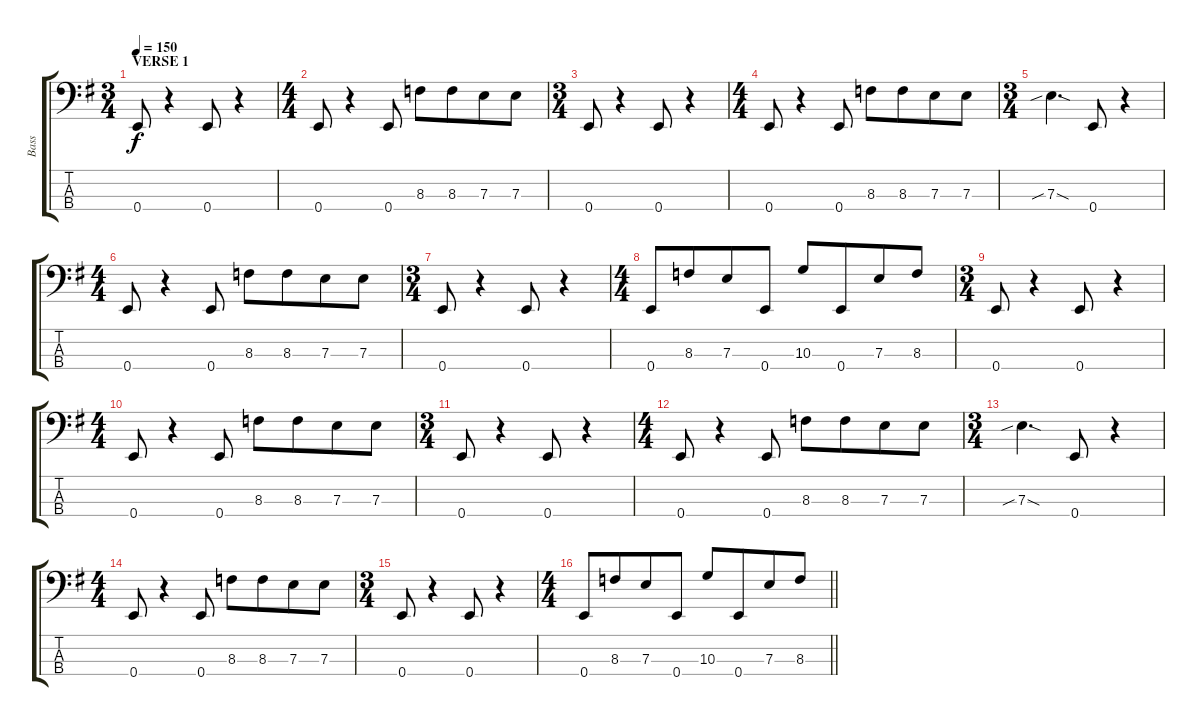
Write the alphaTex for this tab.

\track ("Bass" "Bass") {instrument electricbasspick}
\staff {score tabs}
\tuning (G2 D2 A1 E1) {hide}
\ts (3 4)
\section ("" "VERSE 1")
\tempo 150
\clef f4
\ks eminor
0.4.8{dy f} r.4 0.4.8 r.4 |
\ts (4 4)
0.4.8 r.4 0.4.8 8.3.8 8.3.8{beam merge} 7.3.8 7.3.8 |
\ts (3 4)
0.4.8 r.4 0.4.8 r.4 |
\ts (4 4)
0.4.8 r.4 0.4.8 8.3.8 8.3.8{beam merge} 7.3.8 7.3.8 |
\ts (3 4)
7.3{sib sod}.4{d} 0.4.8 r.4 |
\ts (4 4)
0.4.8 r.4 0.4.8 8.3.8 8.3.8{beam merge} 7.3.8 7.3.8 |
\ts (3 4)
0.4.8 r.4 0.4.8 r.4 |
\ts (4 4)
0.4.8 8.3.8{beam merge} 7.3.8 0.4.8 10.3.8 0.4.8{beam merge} 7.3.8 8.3.8 |
\ts (3 4)
0.4.8 r.4 0.4.8 r.4 |
\ts (4 4)
0.4.8 r.4 0.4.8 8.3.8 8.3.8{beam merge} 7.3.8 7.3.8 |
\ts (3 4)
0.4.8 r.4 0.4.8 r.4 |
\ts (4 4)
0.4.8 r.4 0.4.8 8.3.8 8.3.8{beam merge} 7.3.8 7.3.8 |
\ts (3 4)
7.3{sib sod}.4{d} 0.4.8 r.4 |
\ts (4 4)
0.4.8 r.4 0.4.8 8.3.8 8.3.8{beam merge} 7.3.8 7.3.8 |
\ts (3 4)
0.4.8 r.4 0.4.8 r.4 |
\ts (4 4)
\barLineRight lightlight
0.4.8 8.3.8{beam merge} 7.3.8 0.4.8 10.3.8 0.4.8{beam merge} 7.3.8 8.3.8
